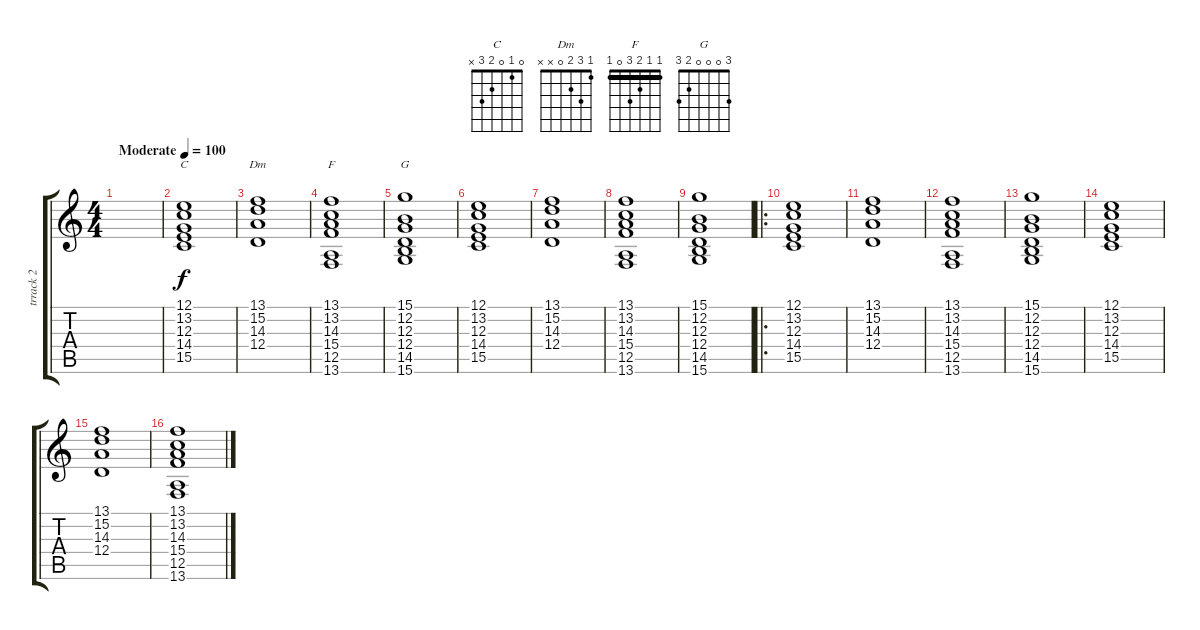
\track ("trrack 2" "trrack 2") {instrument acousticgrandpiano}
\staff {score tabs}
\tuning (E4 B3 G3 D3 A2 E2) {hide}
\chord ("C" 0 1 0 2 3 x)
\chord ("Dm" 1 3 2 0 x x)
\chord ("F" 1 1 2 3 0 1) {barre 1}
\chord ("G" 3 0 0 0 2 3)
\ts (4 4)
\tempo (100 "Moderate")
\clef g2
\ks c
|
(12.1 13.2 12.3 14.4 15.5).1{ch "C"} |
(13.1 15.2 14.3 12.4).1{ch "Dm"} |
(13.1 13.2 14.3 15.4 12.5 13.6).1{ch "F"} |
(15.1 12.2 12.3 12.4 14.5 15.6).1{ch "G"} |
(12.1 13.2 12.3 14.4 15.5).1 |
(13.1 15.2 14.3 12.4).1 |
(13.1 13.2 14.3 15.4 12.5 13.6).1 |
(15.1 12.2 12.3 12.4 14.5 15.6).1 |
\ro
(12.1 13.2 12.3 14.4 15.5).1 |
(13.1 15.2 14.3 12.4).1 |
(13.1 13.2 14.3 15.4 12.5 13.6).1 |
(15.1 12.2 12.3 12.4 14.5 15.6).1 |
(12.1 13.2 12.3 14.4 15.5).1 |
(13.1 15.2 14.3 12.4).1 |
(13.1 13.2 14.3 15.4 12.5 13.6).1
